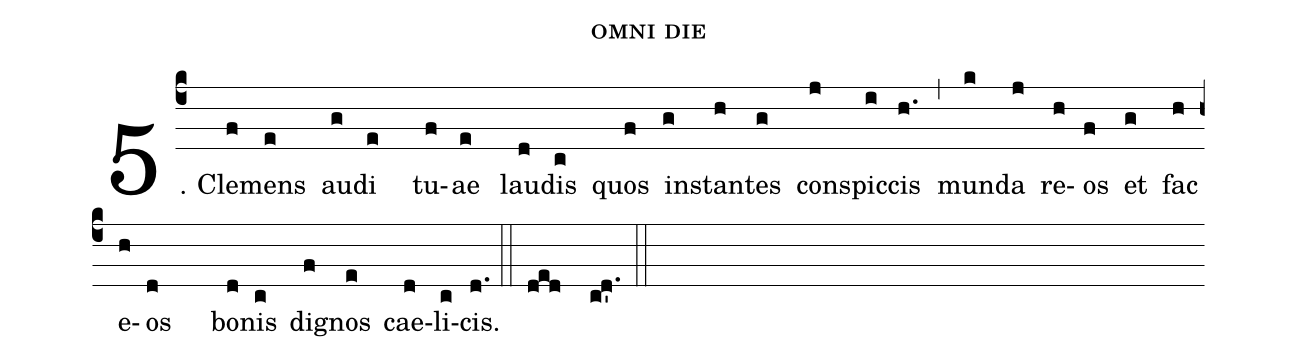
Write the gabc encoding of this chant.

name: omni die;
def-m1: \grealign;
%%
(c4) 5. Cle([em1]f)mens(e) au([em1]g)di(e/[5]) tu([em1]f)ae(e/[5]) lau([em1]d)dis(c/[7]) quos([em1]f) in(g)stan(h)tes(g) con([em1]j)spic(i)cis(h.) (,) mun([em1]k)da(j) re(h)os(f) et([em1]g) fac(h) e(h)os(d/[10]) bon([em1]d)is(c) dig([em1]f)nos(e) cae([em1]d)li(c)cis.(d.) (::) ([em1]ded/[2])(c!d'.) (::)
